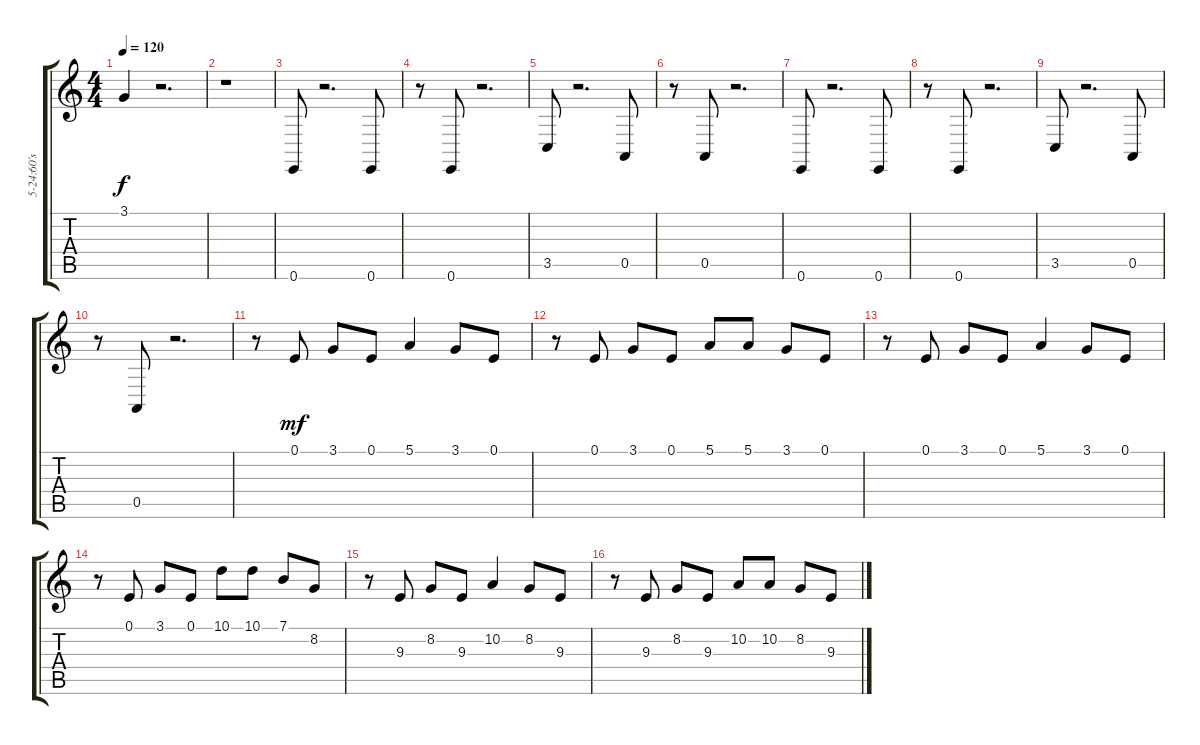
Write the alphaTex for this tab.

\track ("5-24:60's E.Piano" "5-24:60's ") {instrument electricpiano1}
\staff {score tabs}
\tuning (E4 B3 G3 D3 A2 E2) {hide}
\ts (4 4)
\tempo 120
\clef g2
\ks c
3.1.4{dy f} r.2{d} |
r.1 |
0.6.8 r.2{d} 0.6.8 |
r.8 0.6.8 r.2{d} |
3.5.8 r.2{d} 0.5.8 |
r.8 0.5.8 r.2{d} |
0.6.8 r.2{d} 0.6.8 |
r.8 0.6.8 r.2{d} |
3.5.8 r.2{d} 0.5.8 |
r.8 0.5.8 r.2{d} |
r.8 0.1.8{dy mf} 3.1.8 0.1.8 5.1.4 3.1.8 0.1.8 |
r.8 0.1.8 3.1.8 0.1.8 5.1.8 5.1.8 3.1.8 0.1.8 |
r.8 0.1.8 3.1.8 0.1.8 5.1.4 3.1.8 0.1.8 |
r.8 0.1.8 3.1.8 0.1.8 10.1.8 10.1.8 7.1.8 8.2.8 |
r.8 9.3.8 8.2.8 9.3.8 10.2.4 8.2.8 9.3.8 |
r.8 9.3.8 8.2.8 9.3.8 10.2.8 10.2.8 8.2.8 9.3.8
